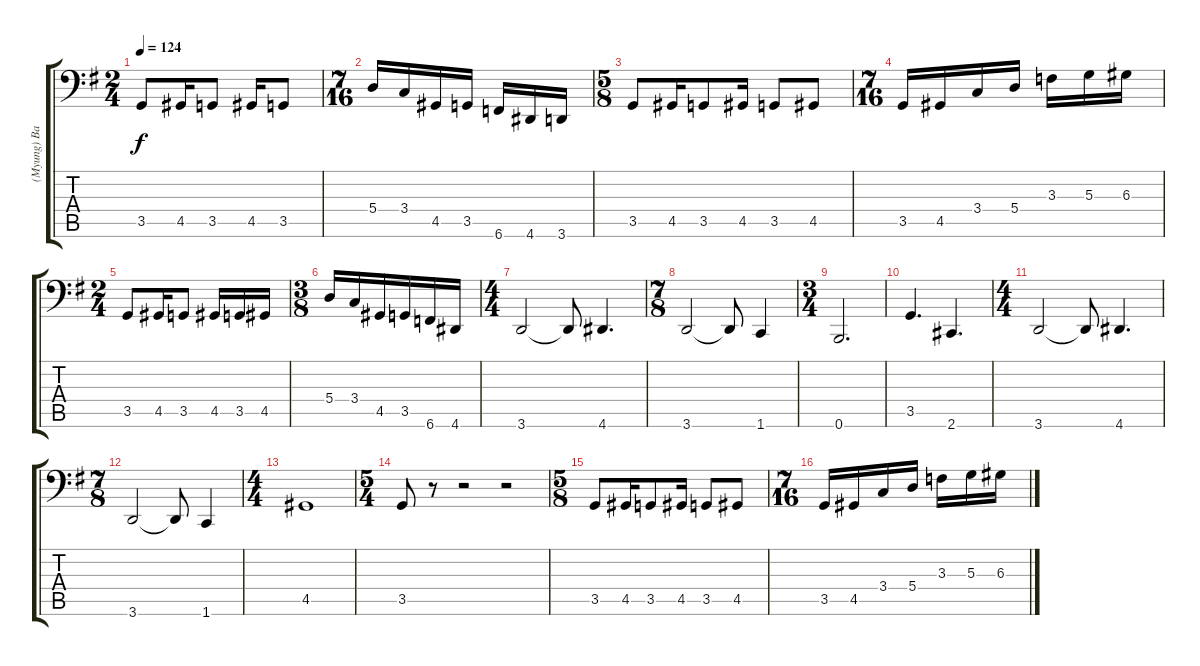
\track ("(Myung) Bass" "(Myung) Ba") {instrument electricbassfinger}
\staff {score tabs}
\tuning (C3 G2 D2 A1 E1 B0) {hide}
\ts (2 4)
\tempo 124
\clef f4
\ks g
3.5.8{dy f} 4.5.16 3.5.8 4.5.16 3.5.8 |
\ts (7 16)
5.4.16 3.4.16 4.5.16 3.5.16 6.6.16 4.6.16 3.6.16 |
\ts (5 8)
3.5.8 4.5.16 3.5.8 4.5.16 3.5.8 4.5.8 |
\ts (7 16)
3.5.16 4.5.16 3.4.16 5.4.16 3.3.16 5.3.16 6.3.16 |
\ts (2 4)
3.5.8 4.5.16 3.5.8 4.5.16 3.5.16 4.5.16 |
\ts (3 8)
5.4.16 3.4.16 4.5.16 3.5.16 6.6.16 4.6.16 |
\ts (4 4)
3.6.2 3.6{t}.8 4.6.4{d} |
\ts (7 8)
3.6.2 3.6{t}.8 1.6.4 |
\ts (3 4)
0.6.2{d} |
3.5.4{d} 2.6.4{d} |
\ts (4 4)
3.6.2 3.6{t}.8 4.6.4{d} |
\ts (7 8)
3.6.2 3.6{t}.8 1.6.4 |
\ts (4 4)
4.5.1 |
\ts (5 4)
3.5.8 r.8 r.2 r.2 |
\ts (5 8)
3.5.8 4.5.16 3.5.8 4.5.16 3.5.8 4.5.8 |
\ts (7 16)
3.5.16 4.5.16 3.4.16 5.4.16 3.3.16 5.3.16 6.3.16
